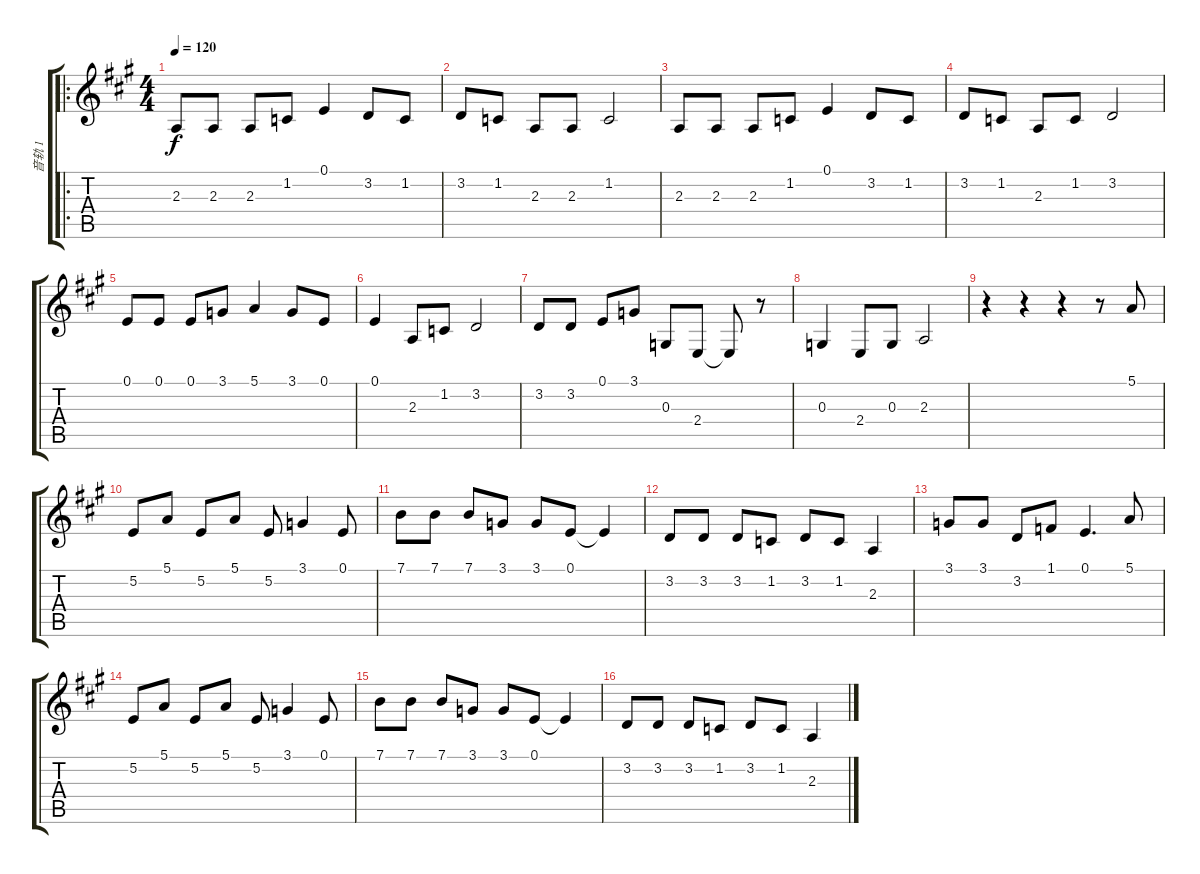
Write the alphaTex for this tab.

\track ("音轨 1" "音轨 1") {instrument lead2sawtooth}
\staff {score tabs}
\tuning (E4 B3 G3 D3 A2 E2) {hide}
\ro
\ts (4 4)
\tempo 120
\clef g2
\ks a
2.3.8{dy f} 2.3.8 2.3.8 1.2.8 0.1.4 3.2.8 1.2.8 |
3.2.8 1.2.8 2.3.8 2.3.8 1.2.2 |
2.3.8 2.3.8 2.3.8 1.2.8 0.1.4 3.2.8 1.2.8 |
3.2.8 1.2.8 2.3.8 1.2.8 3.2.2 |
0.1.8 0.1.8 0.1.8 3.1.8 5.1.4 3.1.8 0.1.8 |
0.1.4 2.3.8 1.2.8 3.2.2 |
3.2.8 3.2.8 0.1.8 3.1.8 0.3.8 2.4.8 2.4{t}.8 r.8 |
0.3.4 2.4.8 0.3.8 2.3.2 |
r.4 r.4 r.4 r.8 5.1.8 |
5.2.8 5.1.8 5.2.8 5.1.8 5.2.8 3.1.4 0.1.8 |
7.1.8 7.1.8 7.1.8 3.1.8 3.1.8 0.1.8 0.1{t}.4 |
3.2.8 3.2.8 3.2.8 1.2.8 3.2.8 1.2.8 2.3.4 |
3.1.8 3.1.8 3.2.8 1.1.8 0.1.4{d} 5.1.8 |
5.2.8 5.1.8 5.2.8 5.1.8 5.2.8 3.1.4 0.1.8 |
7.1.8 7.1.8 7.1.8 3.1.8 3.1.8 0.1.8 0.1{t}.4 |
3.2.8 3.2.8 3.2.8 1.2.8 3.2.8 1.2.8 2.3.4
